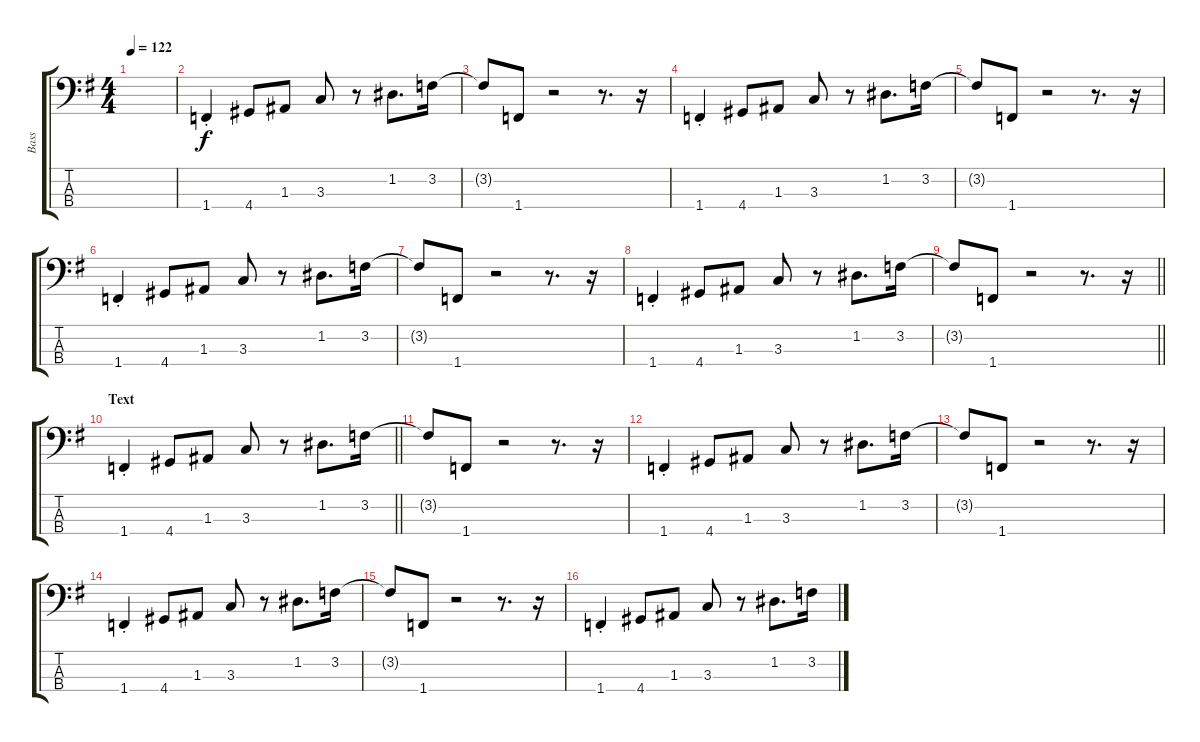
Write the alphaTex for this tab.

\track ("Bass" "Bass") {instrument electricbassfinger}
\staff {score tabs}
\tuning (G2 D2 A1 E1) {hide}
\ts (4 4)
\tempo 122
\clef f4
\ks g
|
1.4{st}.4 4.4.8 1.3.8 3.3.8 r.8 1.2.8{d} 3.2.16 |
3.2{t}.8 1.4.8 r.2 r.8{d} r.16 |
1.4{st}.4 4.4.8 1.3.8 3.3.8 r.8 1.2.8{d} 3.2.16 |
3.2{t}.8 1.4.8 r.2 r.8{d} r.16 |
1.4{st}.4 4.4.8 1.3.8 3.3.8 r.8 1.2.8{d} 3.2.16 |
3.2{t}.8 1.4.8 r.2 r.8{d} r.16 |
1.4{st}.4 4.4.8 1.3.8 3.3.8 r.8 1.2.8{d} 3.2.16 |
\barLineRight lightlight
3.2{t}.8 1.4.8 r.2 r.8{d} r.16 |
\section ("" "Text")
\barLineRight lightlight
1.4{st}.4 4.4.8 1.3.8 3.3.8 r.8 1.2.8{d} 3.2.16 |
\section ("" "")
3.2{t}.8 1.4.8 r.2 r.8{d} r.16 |
1.4{st}.4 4.4.8 1.3.8 3.3.8 r.8 1.2.8{d} 3.2.16 |
3.2{t}.8 1.4.8 r.2 r.8{d} r.16 |
1.4{st}.4 4.4.8 1.3.8 3.3.8 r.8 1.2.8{d} 3.2.16 |
3.2{t}.8 1.4.8 r.2 r.8{d} r.16 |
1.4{st}.4 4.4.8 1.3.8 3.3.8 r.8 1.2.8{d} 3.2.16
